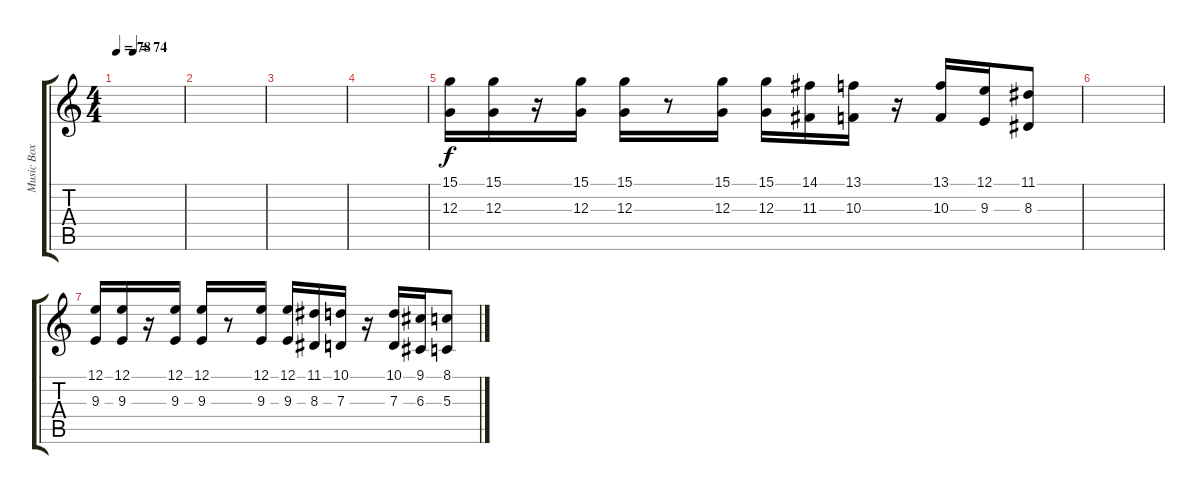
\track ("Music Box" "Music Box") {instrument musicbox}
\staff {score tabs}
\tuning (E4 B3 G3 D3 A2 E2) {hide}
\ts (4 4)
\tempo 78
\tempo (74 0.25)
\clef g2
\ks c
|
|
|
|
(15.1 12.3).16{instrument brasssection} (15.1 12.3).16 r.16 (15.1 12.3).16 (15.1 12.3).16 r.8 (15.1 12.3).16 (15.1 12.3).16 (14.1 11.3).16 (13.1 10.3).16 r.16 (13.1 10.3).16 (12.1 9.3).16 (11.1 8.3).8 |
|
(12.1 9.3).16{instrument brasssection} (12.1 9.3).16 r.16 (12.1 9.3).16 (12.1 9.3).16 r.8 (12.1 9.3).16 (12.1 9.3).16 (11.1 8.3).16 (10.1 7.3).16 r.16 (10.1 7.3).16 (9.1 6.3).16 (8.1 5.3).8
